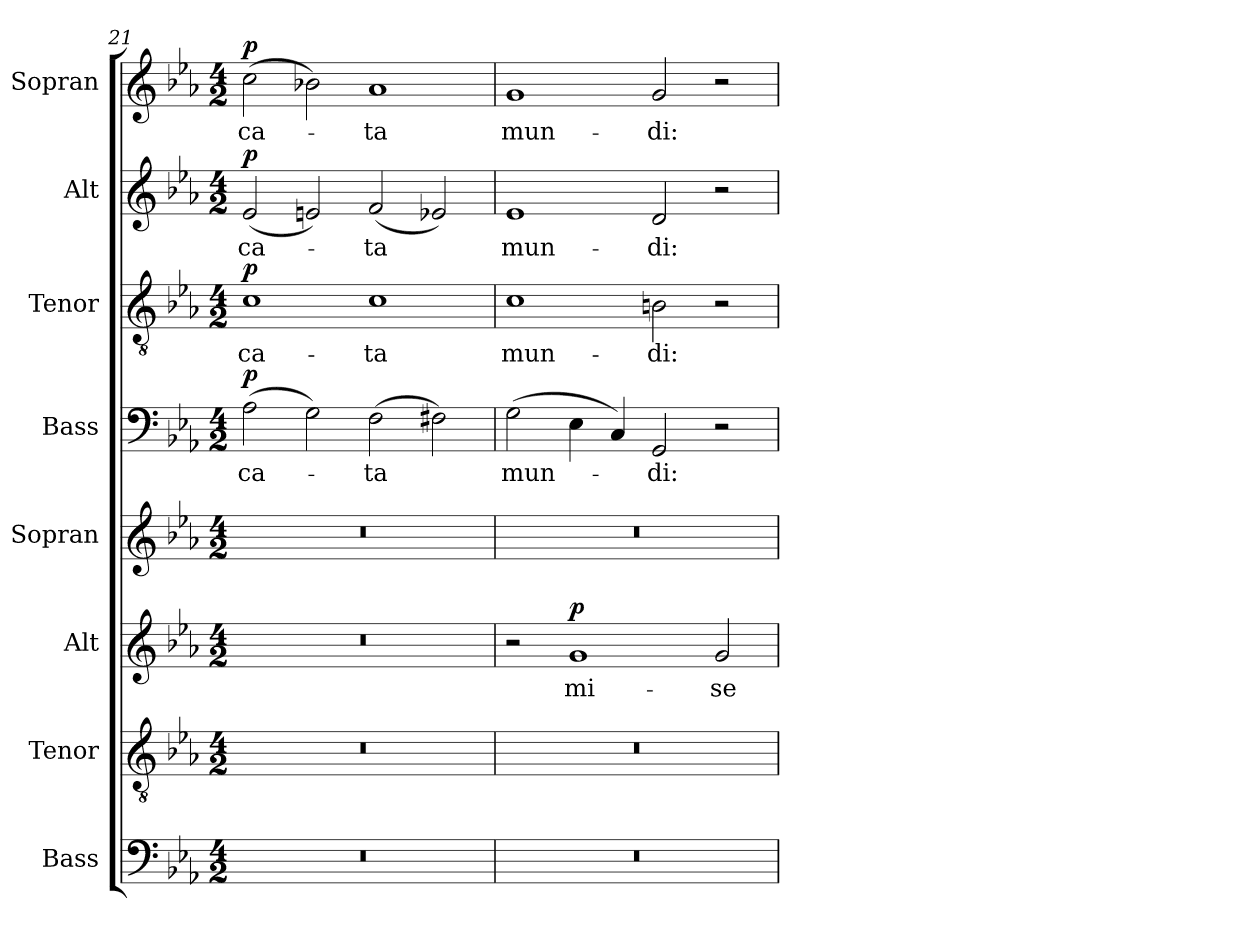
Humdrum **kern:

**kern	**kern	**kern	**text	**dynam	**kern	**kern	**text	**dynam	**kern	**text	**dynam	**kern	**text	**dynam	**kern	**text	**dynam
*part8	*part7	*part6	*part6	*part6	*part5	*part4	*part4	*part4	*part3	*part3	*part3	*part2	*part2	*part2	*part1	*part1	*part1
*staff8	*staff7	*staff6	*staff6	*staff6	*staff5	*staff4	*staff4	*staff4	*staff3	*staff3	*staff3	*staff2	*staff2	*staff2	*staff1	*staff1	*staff1
*I"Bass	*I"Tenor	*I"Alt	*	*	*I"Sopran	*I"Bass	*	*	*I"Tenor	*	*	*I"Alt	*	*	*I"Sopran	*	*
*I'B.	*I'T.	*I'A.	*	*	*I'S.	*I'B.	*	*	*I'T.	*	*	*I'A.	*	*	*I'S.	*	*
!!LO:PB:g=z
*clefF4	*clefGv2	*clefG2	*	*	*clefG2	*clefF4	*	*	*clefGv2	*	*	*clefG2	*	*	*clefG2	*	*
*k[b-e-a-]	*k[b-e-a-]	*k[b-e-a-]	*	*	*k[b-e-a-]	*k[b-e-a-]	*	*	*k[b-e-a-]	*	*	*k[b-e-a-]	*	*	*k[b-e-a-]	*	*
*E-:	*E-:	*E-:	*	*	*E-:	*E-:	*	*	*E-:	*	*	*E-:	*	*	*E-:	*	*
*M4/2	*M4/2	*M4/2	*	*	*M4/2	*M4/2	*	*	*M4/2	*	*	*M4/2	*	*	*M4/2	*	*
=21	=21	=21	=21	=21	=21	=21	=21	=21	=21	=21	=21	=21	=21	=21	=21	=21	=21
!	!	!	!	!	!	!	!LO:LY:b	!LO:DY:a	!	!LO:LY:b	!LO:DY:a	!	!LO:LY:b	!LO:DY:a	!	!LO:LY:b	!LO:DY:a
0r	0r	0r	.	.	0r	(>2A-\	-ca-	p	1c	-ca-	p	(<2e-/	-ca-	p	(>2cc\	-ca-	p
.	.	.	.	.	.	2G\)	.	.	.	.	.	2en/)	.	.	2b-X\)	.	.
!	!	!	!	!	!	!	!LO:LY:b	!	!	!LO:LY:b	!	!	!LO:LY:b	!	!	!LO:LY:b	!
.	.	.	.	.	.	(>2F\	-ta	.	1c	-ta	.	(<2f/	-ta	.	1a-	-ta	.
.	.	.	.	.	.	2F#X\)	.	.	.	.	.	2e-X/)	.	.	.	.	.
=22	=22	=22	=22	=22	=22	=22	=22	=22	=22	=22	=22	=22	=22	=22	=22	=22	=22
!	!	!	!	!	!	!	!LO:LY:b	!	!	!LO:LY:b	!	!	!LO:LY:b	!	!	!LO:LY:b	!
0r	0r	2r	.	.	0r	(>2G\	mun-	.	1c	mun-	.	1e-	mun-	.	1g	mun-	.
!	!	!	!LO:LY:b	!LO:DY:a	!	!	!	!	!	!	!	!	!	!	!	!	!
.	.	1g	mi-	p	.	4E-\	.	.	.	.	.	.	.	.	.	.	.
.	.	.	.	.	.	4C/)	.	.	.	.	.	.	.	.	.	.	.
!	!	!	!	!	!	!	!LO:LY:b	!	!	!LO:LY:b	!	!	!LO:LY:b	!	!	!LO:LY:b	!
.	.	.	.	.	.	2GG/	-di:	.	2Bn\	-di:	.	2d/	-di:	.	2g/	-di:	.
!	!	!	!LO:LY:b	!	!	!	!	!	!	!	!	!	!	!	!	!	!
.	.	2g/	-se-	.	.	2r	.	.	2r	.	.	2r	.	.	2r	.	.
=	=	=	=	=	=	=	=	=	=	=	=	=	=	=	=	=	=
*-	*-	*-	*-	*-	*-	*-	*-	*-	*-	*-	*-	*-	*-	*-	*-	*-	*-
